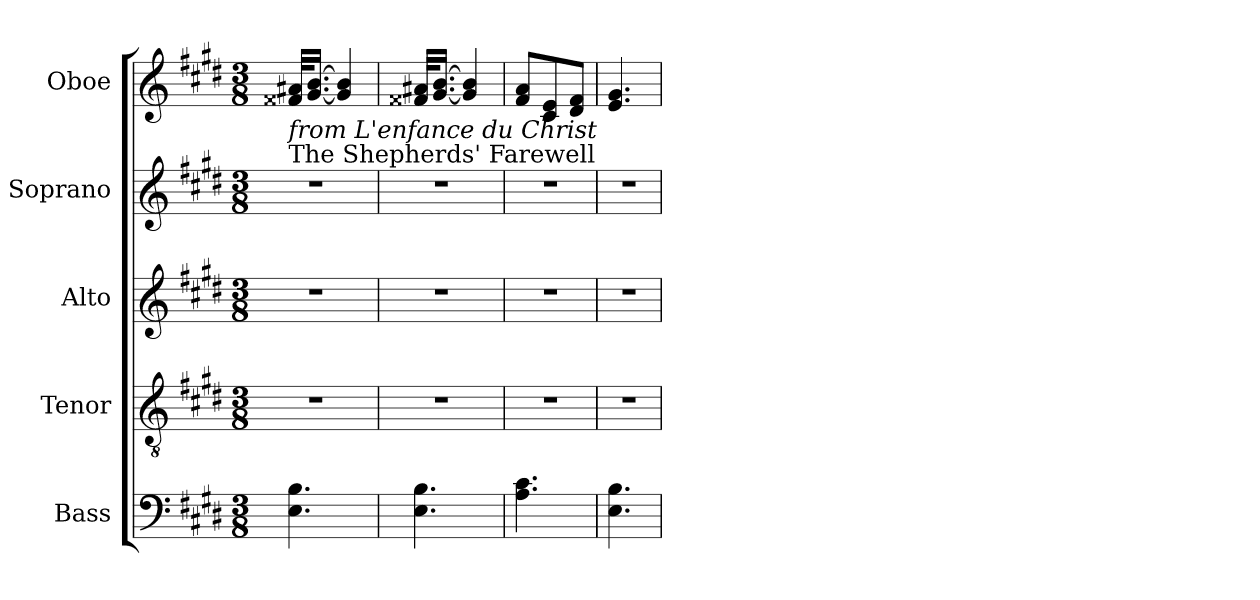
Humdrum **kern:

**kern	**kern	**kern	**kern	**kern
*part5	*part4	*part3	*part2	*part1
*staff5	*staff4	*staff3	*staff2	*staff1
*I"Bass	*I"Tenor	*I"Alto	*I"Soprano	*I"Oboe
*I'B	*I'T	*I'A	*I'S	*I'Ob.
*clefF4	*clefGv2	*clefG2	*clefG2	*clefG2
*k[f#c#g#d#]	*k[f#c#g#d#]	*k[f#c#g#d#]	*k[f#c#g#d#]	*k[f#c#g#d#]
*E:	*E:	*E:	*E:	*E:
*M3/8	*M3/8	*M3/8	*M3/8	*M3/8
*MM120	*MM120	*MM120	*MM120	*MM120
=1	=1	=1	=1	=1
!	!	!	!LO:TX:a:t=The Shepherds' Farewell	!
!	!	!	!LO:TX:a:i:t=from L'enfance du Christ	!
4.E!\ 4.B!\	4.r	4.r	4.r	32f##X/ 32a#X/KLL
.	.	.	.	[16.g#/ [16.b/JJ
.	.	.	.	4g#/] 4b/]
=2	=2	=2	=2	=2
4.E!\ 4.B!\	4.r	4.r	4.r	32f##X/ 32a#X/KLL
.	.	.	.	[16.g#/ [16.b/JJ
.	.	.	.	4g#/] 4b/]
=3	=3	=3	=3	=3
4.A!\ 4.c#!\	4.r	4.r	4.r	8f#/ 8a/L
.	.	.	.	8c#/ 8e/
.	.	.	.	8d#/ 8f#/J
=4	=4	=4	=4	=4
4.E!\ 4.B!\	4.r	4.r	4.r	4.e/ 4.g#/
=	=	=	=	=
*-	*-	*-	*-	*-
